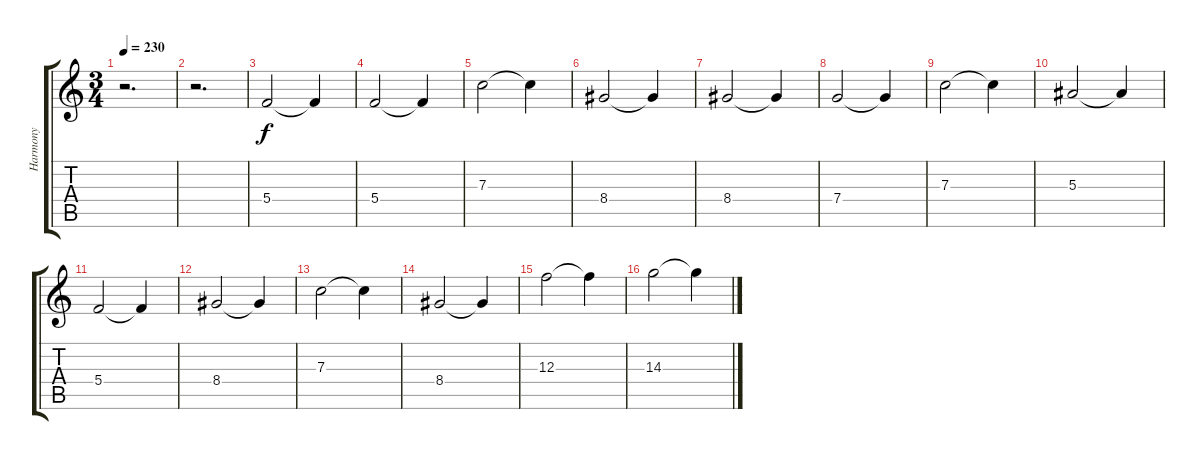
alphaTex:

\track ("Harmony" "Harmony") {instrument distortionguitar}
\staff {score tabs}
\tuning (D4 A3 F3 C3 G2 C2) {hide}
\ts (3 4)
\tempo 230
\clef g2
\ks c
r.2{d dy f} |
r.2{d} |
5.4.2 5.4{t}.4 |
5.4.2 5.4{t}.4 |
7.3.2 7.3{t}.4 |
8.4.2 8.4{t}.4 |
8.4.2 8.4{t}.4 |
7.4.2 7.4{t}.4 |
7.3.2 7.3{t}.4 |
5.3.2 5.3{t}.4 |
5.4.2 5.4{t}.4 |
8.4.2 8.4{t}.4 |
7.3.2 7.3{t}.4 |
8.4.2 8.4{t}.4 |
12.3.2 12.3{t}.4 |
14.3.2 14.3{t}.4
